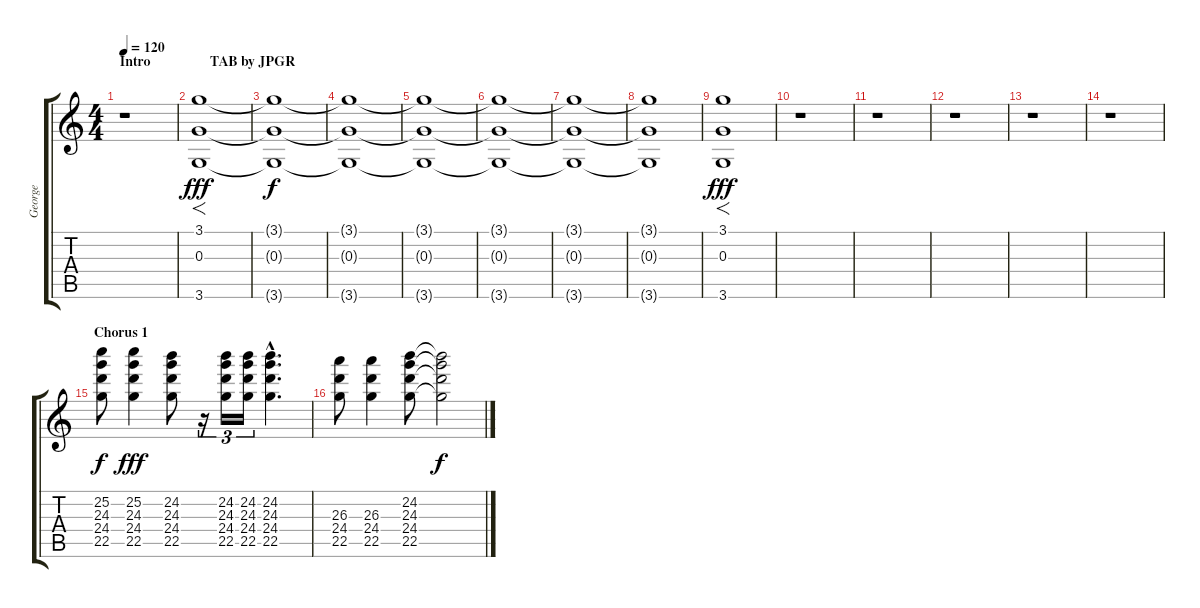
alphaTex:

\track ("George" "George") {instrument overdrivenguitar}
\staff {score tabs}
\tuning (E4 B3 G3 D3 A2 E2) {hide}
\ts (4 4)
\section ("" "Intro                 TAB by JPGR")
\tempo 120
\clef g2
\ks c
r.1{dy fff instrument overdrivenguitar} |
(3.1 0.3 3.6).1{f} |
(3.1{t} 0.3{t} 3.6{t}).1{dy f} |
(3.1{t} 0.3{t} 3.6{t}).1 |
(3.1{t} 0.3{t} 3.6{t}).1 |
(3.1{t} 0.3{t} 3.6{t}).1 |
(3.1{t} 0.3{t} 3.6{t}).1 |
(3.1{t} 0.3{t} 3.6{t}).1 |
(3.1 0.3 3.6).1{f dy fff} |
r.1 |
r.1 |
r.1 |
r.1 |
r.1 |
\section ("" "Chorus 1")
(25.2 24.3 24.4 22.5).8{dy f} (25.2 24.3 24.4 22.5).4{dy fff} (24.2 24.3 24.4 22.5).8 r.16{tu (3 2)} (24.2 24.3 24.4 22.5).16{tu (3 2)} (24.2 24.3 24.4 22.5).16{tu (3 2)} (24.2{hac} 24.3{hac} 24.4{hac} 22.5{hac}).4{d} |
(26.3 24.4 22.5).8 (26.3 24.4 22.5).4 (24.2 24.3 24.4 22.5).8 (24.2{t} 24.3{t} 24.4{t} 22.5{t}).2{dy f}
